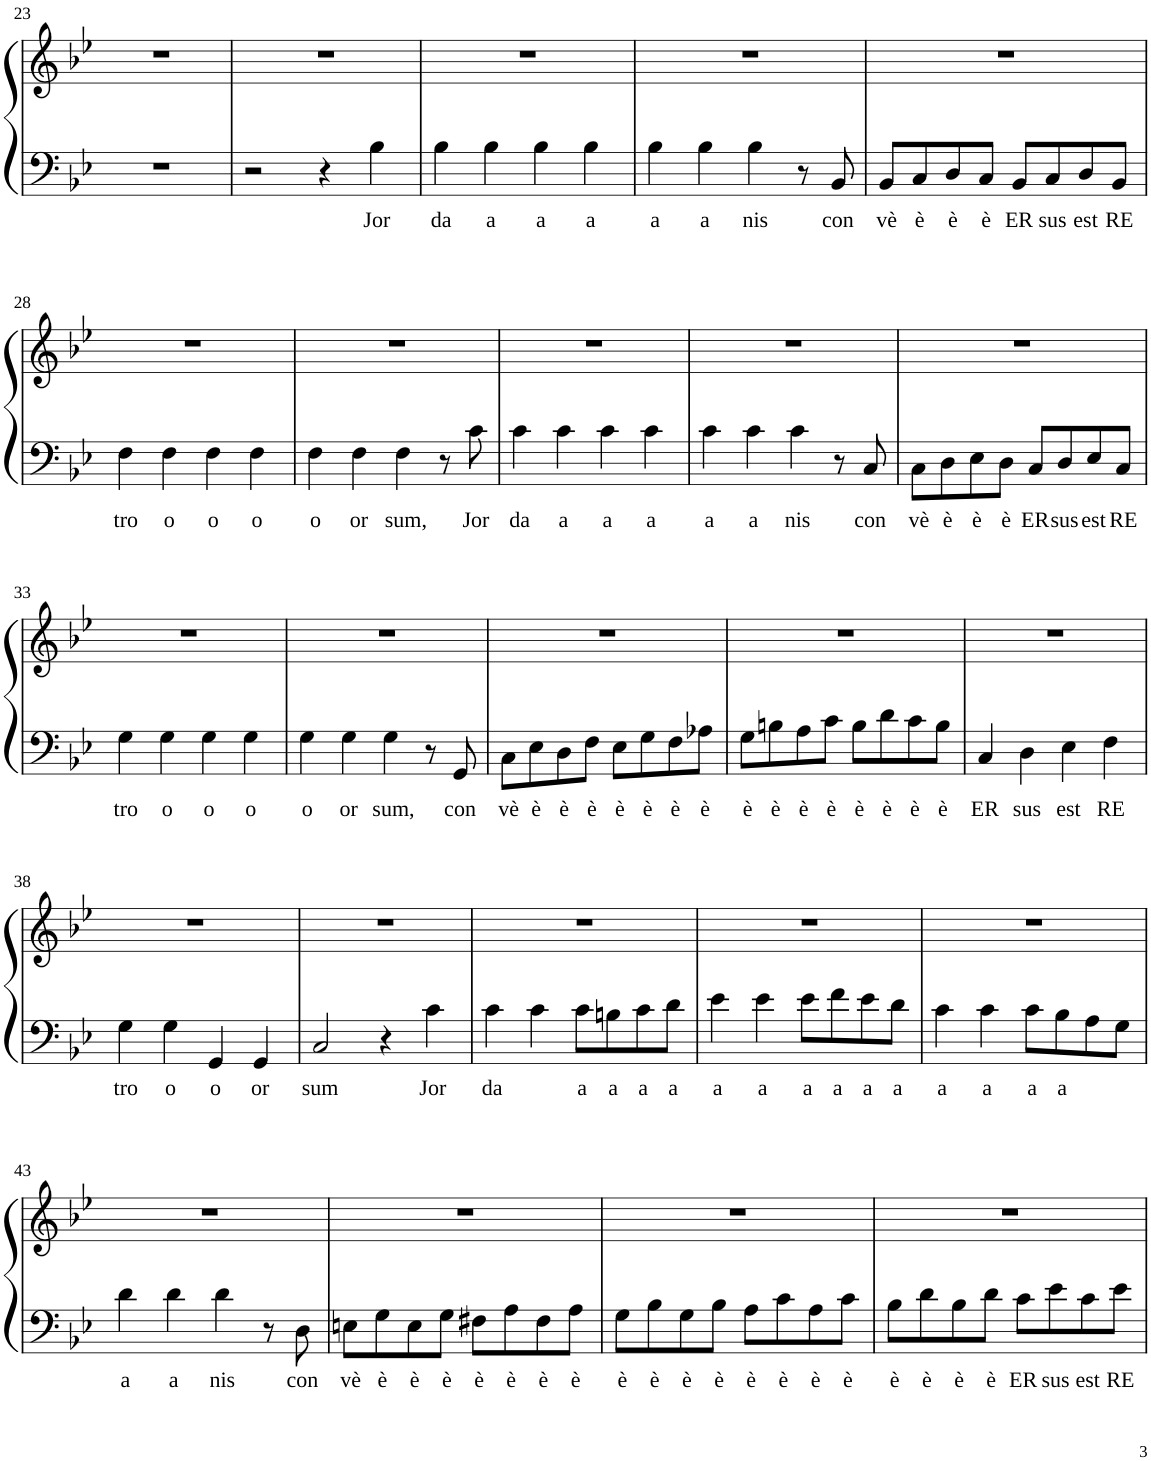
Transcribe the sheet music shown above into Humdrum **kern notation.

**kern	**text	**kern
*part1	*part1	*part1
*staff2	*staff2	*staff1
*I"Piano	*	*
*I'Pno	*	*
!!LO:PB:g=z
*clefF4	*	*clefG2
*k[b-e-]	*	*k[b-e-]
*B-:	*	*B-:
*M4/4	*	*M4/4
*met(c)	*	*met(c)
=23	=23	=23
1r	.	1r
=24	=24	=24
2r	.	1r
4r	.	.
!	!LO:LY:b	!
4B-\	Jor	.
=25	=25	=25
!	!LO:LY:b	!
4B-\	da	1r
!	!LO:LY:b	!
4B-\	a	.
!	!LO:LY:b	!
4B-\	a	.
!	!LO:LY:b	!
4B-\	a	.
=26	=26	=26
!	!LO:LY:b	!
4B-\	a	1r
!	!LO:LY:b	!
4B-\	a	.
!	!LO:LY:b	!
4B-\	nis	.
8r	.	.
!	!LO:LY:b	!
8BB-/	con	.
=27	=27	=27
!	!LO:LY:b	!
8BB-/L	vè	1r
!	!LO:LY:b	!
8C/	è	.
!	!LO:LY:b	!
8D/	è	.
!	!LO:LY:b	!
8C/J	è	.
!	!LO:LY:b	!
8BB-/L	ER	.
!	!LO:LY:b	!
8C/	sus	.
!	!LO:LY:b	!
8D/	est	.
!	!LO:LY:b	!
8BB-/J	RE	.
!!LO:LB:g=z
=28	=28	=28
!	!LO:LY:b	!
4F\	tro	1r
!	!LO:LY:b	!
4F\	o	.
!	!LO:LY:b	!
4F\	o	.
!	!LO:LY:b	!
4F\	o	.
=29	=29	=29
!	!LO:LY:b	!
4F\	o	1r
!	!LO:LY:b	!
4F\	or	.
!	!LO:LY:b	!
4F\	sum,	.
8r	.	.
!	!LO:LY:b	!
8c\	Jor	.
=30	=30	=30
!	!LO:LY:b	!
4c\	da	1r
!	!LO:LY:b	!
4c\	a	.
!	!LO:LY:b	!
4c\	a	.
!	!LO:LY:b	!
4c\	a	.
=31	=31	=31
!	!LO:LY:b	!
4c\	a	1r
!	!LO:LY:b	!
4c\	a	.
!	!LO:LY:b	!
4c\	nis	.
8r	.	.
!	!LO:LY:b	!
8C/	con	.
=32	=32	=32
!	!LO:LY:b	!
8C\L	vè	1r
!	!LO:LY:b	!
8D\	è	.
!	!LO:LY:b	!
8E-\	è	.
!	!LO:LY:b	!
8D\J	è	.
!	!LO:LY:b	!
8C/L	ER	.
!	!LO:LY:b	!
8D/	sus	.
!	!LO:LY:b	!
8E-/	est	.
!	!LO:LY:b	!
8C/J	RE	.
!!LO:LB:g=z
=33	=33	=33
!	!LO:LY:b	!
4G\	tro	1r
!	!LO:LY:b	!
4G\	o	.
!	!LO:LY:b	!
4G\	o	.
!	!LO:LY:b	!
4G\	o	.
=34	=34	=34
!	!LO:LY:b	!
4G\	o	1r
!	!LO:LY:b	!
4G\	or	.
!	!LO:LY:b	!
4G\	sum,	.
8r	.	.
!	!LO:LY:b	!
8GG/	con	.
=35	=35	=35
!	!LO:LY:b	!
8C\L	vè	1r
!	!LO:LY:b	!
8E-\	è	.
!	!LO:LY:b	!
8D\	è	.
!	!LO:LY:b	!
8F\J	è	.
!	!LO:LY:b	!
8E-\L	è	.
!	!LO:LY:b	!
8G\	è	.
!	!LO:LY:b	!
8F\	è	.
!	!LO:LY:b	!
8A-X\J	è	.
=36	=36	=36
!	!LO:LY:b	!
8G\L	è	1r
!	!LO:LY:b	!
8Bn\	è	.
!	!LO:LY:b	!
8A\	è	.
!	!LO:LY:b	!
8c\J	è	.
!	!LO:LY:b	!
8B\L	è	.
!	!LO:LY:b	!
8d\	è	.
!	!LO:LY:b	!
8c\	è	.
!	!LO:LY:b	!
8B\J	è	.
=37	=37	=37
!	!LO:LY:b	!
4C/	ER	1r
!	!LO:LY:b	!
4D\	sus	.
!	!LO:LY:b	!
4E-\	est	.
!	!LO:LY:b	!
4F\	RE	.
!!LO:LB:g=z
=38	=38	=38
!	!LO:LY:b	!
4G\	tro	1r
!	!LO:LY:b	!
4G\	o	.
!	!LO:LY:b	!
4GG/	o	.
!	!LO:LY:b	!
4GG/	or	.
=39	=39	=39
!	!LO:LY:b	!
2C/	sum	1r
4r	.	.
!	!LO:LY:b	!
4c\	Jor	.
=40	=40	=40
!	!LO:LY:b	!
4c\	da	1r
4c\	.	.
!	!LO:LY:b	!
8c\L	a	.
!	!LO:LY:b	!
8Bn\	a	.
!	!LO:LY:b	!
8c\	a	.
!	!LO:LY:b	!
8d\J	a	.
=41	=41	=41
!	!LO:LY:b	!
4e-\	a	1r
!	!LO:LY:b	!
4e-\	a	.
!	!LO:LY:b	!
8e-\L	a	.
!	!LO:LY:b	!
8f\	a	.
!	!LO:LY:b	!
8e-\	a	.
!	!LO:LY:b	!
8d\J	a	.
=42	=42	=42
!	!LO:LY:b	!
4c\	a	1r
!	!LO:LY:b	!
4c\	a	.
!	!LO:LY:b	!
8c\L	a	.
!	!LO:LY:b	!
8B-\	a	.
8A\	.	.
8G\J	.	.
!!LO:LB:g=z
=43	=43	=43
!	!LO:LY:b	!
4d\	a	1r
!	!LO:LY:b	!
4d\	a	.
!	!LO:LY:b	!
4d\	nis	.
8r	.	.
!	!LO:LY:b	!
8D\	con	.
=44	=44	=44
!	!LO:LY:b	!
8En\L	vè	1r
!	!LO:LY:b	!
8G\	è	.
!	!LO:LY:b	!
8E\	è	.
!	!LO:LY:b	!
8G\J	è	.
!	!LO:LY:b	!
8F#X\L	è	.
!	!LO:LY:b	!
8A\	è	.
!	!LO:LY:b	!
8F#\	è	.
!	!LO:LY:b	!
8A\J	è	.
=45	=45	=45
!	!LO:LY:b	!
8G\L	è	1r
!	!LO:LY:b	!
8B-\	è	.
!	!LO:LY:b	!
8G\	è	.
!	!LO:LY:b	!
8B-\J	è	.
!	!LO:LY:b	!
8A\L	è	.
!	!LO:LY:b	!
8c\	è	.
!	!LO:LY:b	!
8A\	è	.
!	!LO:LY:b	!
8c\J	è	.
=46	=46	=46
!	!LO:LY:b	!
8B-\L	è	1r
!	!LO:LY:b	!
8d\	è	.
!	!LO:LY:b	!
8B-\	è	.
!	!LO:LY:b	!
8d\J	è	.
!	!LO:LY:b	!
8c\L	ER	.
!	!LO:LY:b	!
8e-\	sus	.
!	!LO:LY:b	!
8c\	est	.
!	!LO:LY:b	!
8e-\J	RE	.
=	=	=
*-	*-	*-
